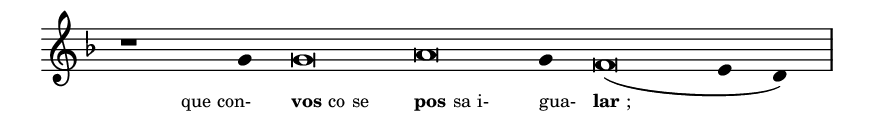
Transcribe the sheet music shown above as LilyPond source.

\version "2.20.0"
#(set! paper-alist (cons '("linha" . (cons (* 148 mm) (* 21 mm))) paper-alist))

\paper {
  #(set-paper-size "linha")
  ragged-right = ##f
}

\language "portugues"

%†

estrofea = {
  \chords{
    \cadenzaOn
%harmonia
%  r1 r4 do\breve la:m~ la4:m re\breve:m~ mi2
%/harmonia
  }
  \fixed do' {
    \key fa \major
    \cadenzaOn
%recitação
    r1 sol4 sol\breve la sol4 fa\breve( mi4 re) \bar "|"
%/recitação
  }
  \addlyrics {
    \teeny
    \tweak self-alignment-X #1  \markup{que con-}
    \tweak self-alignment-X #-1 \markup{\bold{vos}co se}
    \tweak self-alignment-X #-1 \markup{\bold{pos}sa i-}
    \tweak self-alignment-X #-1  \markup{gua-}
    \tweak self-alignment-X #-1 \markup{\bold{lar};}
  }
}

\book {
  \paper {
      indent = 0\mm
  }
    \header {
      %piece = "A"
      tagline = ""
    }
  \score {
    \new Staff <<
      \new Voice = "melody" \estrofea
    >>
    \layout {
      %indent = 0\cm
      \context {
        \Staff
        \remove "Time_signature_engraver"
        \hide Stem
      }
    }
  }
}
